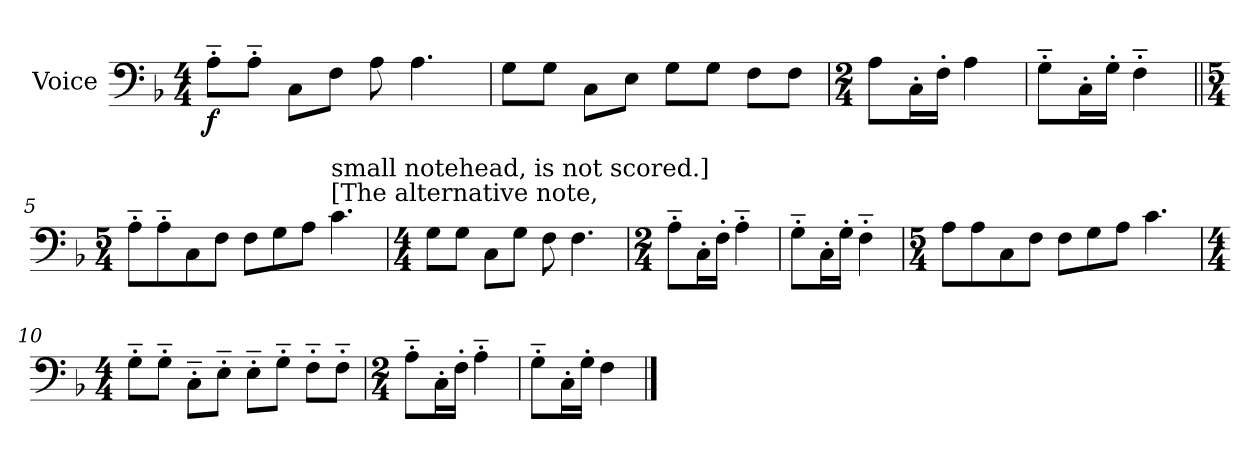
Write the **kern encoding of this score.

**kern	**dynam
*part1	*part1
*staff1	*staff1
*I"Voice	*
*I'Vo.	*
*clefF4	*
*k[b-]	*
*M4/4	*
*MM96	*
=1	=1
!	!LO:DY:b
8A'~\L	f
8A'~\J	.
8C\L	.
8F\J	.
8A\	.
4.A\	.
=2	=2
8G\L	.
8G\J	.
8C\L	.
8E\J	.
8G\L	.
8G\J	.
8F\L	.
8F\J	.
=3	=3
*M2/4	*
*MM76	*
8A\L	.
16C'\L	.
16F'\JJ	.
4A\	.
!!LO:LB:g=z
=4	=4
8G'~\L	.
16C'\L	.
16G'\JJ	.
4F'~\	.
=5||	=5||
*M5/4	*
*MM96	*
8A'~\L	.
8A'~\	.
8C\	.
8F\J	.
8F\L	.
8G\	.
8A\J	.
!LO:TX:a:t=[The alternative note,	!
!LO:TX:a:t=small notehead, is not scored.]	!
4.c\	.
=6	=6
*M4/4	*
8G\L	.
8G\J	.
8C\L	.
8G\J	.
8F\	.
4.F\	.
!!LO:LB:g=z
=7	=7
*M2/4	*
*MM76	*
8A'~\L	.
16C'\L	.
16F'\JJ	.
4A'~\	.
=8	=8
8G'~\L	.
16C'\L	.
16G'\JJ	.
4F'~\	.
=9	=9
*M5/4	*
*MM96	*
8A\L	.
8A\	.
8C\	.
8F\J	.
8F\L	.
8G\	.
8A\J	.
4.c\	.
!!LO:LB:g=z
=10	=10
*M4/4	*
8G'~\L	.
8G'~\J	.
8C'~\L	.
8E'~\J	.
8E'~\L	.
8G'~\J	.
8F'~\L	.
8F'~\J	.
=11	=11
*M2/4	*
*MM76	*
8A'~\L	.
16C'\L	.
16F'\JJ	.
4A'~\	.
=12	=12
8G'~\L	.
16C'\L	.
16G'\JJ	.
4F\	.
==	==
*-	*-
